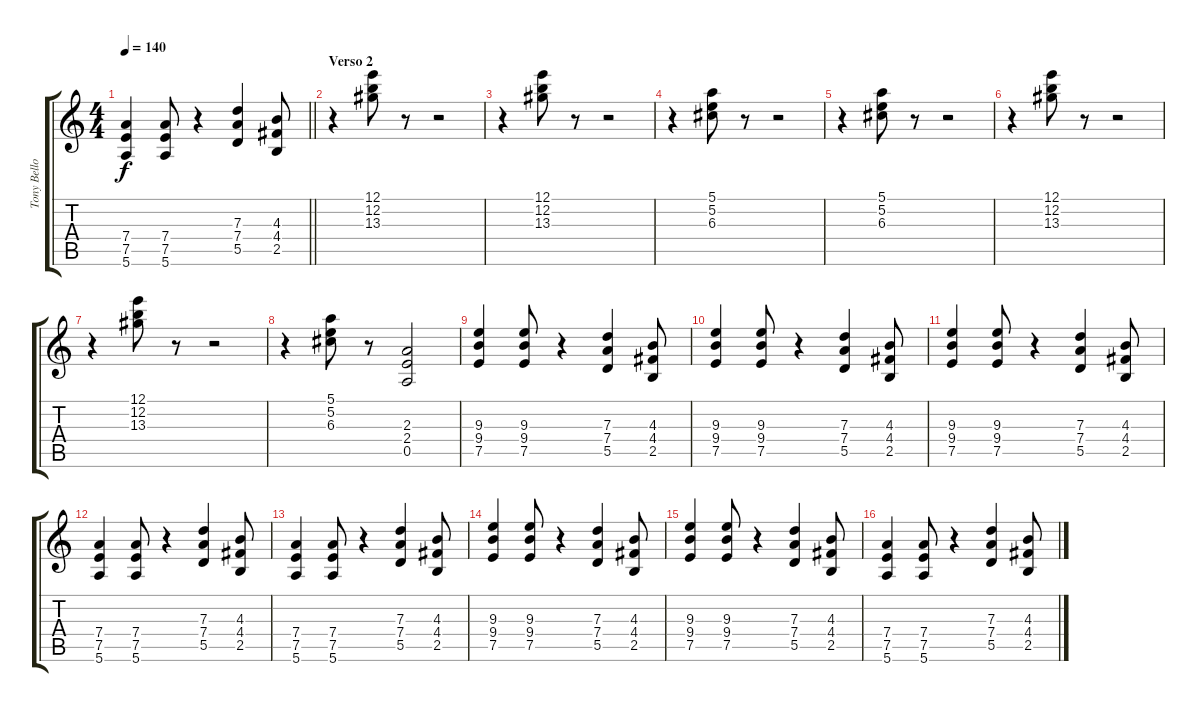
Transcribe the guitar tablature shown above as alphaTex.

\track ("Tony Bellotto" "Tony Bello") {instrument distortionguitar}
\staff {score tabs}
\tuning (E4 B3 G3 D3 A2 E2) {hide}
\ts (4 4)
\tempo 140
\clef g2
\barLineRight lightlight
\ks c
(7.4 7.5 5.6).4{dy f} (7.4 7.5 5.6).8 r.4 (7.3 7.4 5.5).4 (4.3 4.4 2.5).8 |
\section ("" "Verso 2")
r.4{volume 16 instrument electricguitarclean} (12.1 12.2 13.3).8 r.8 r.2 |
r.4 (12.1 12.2 13.3).8 r.8 r.2 |
r.4 (5.1 5.2 6.3).8 r.8 r.2 |
r.4 (5.1 5.2 6.3).8 r.8 r.2 |
r.4 (12.1 12.2 13.3).8 r.8 r.2 |
r.4 (12.1 12.2 13.3).8 r.8 r.2 |
r.4 (5.1 5.2 6.3).8 r.8 (2.3 2.4 0.5).2 |
(9.3 9.4 7.5).4 (9.3 9.4 7.5).8{volume 11 instrument overdrivenguitar} r.4 (7.3 7.4 5.5).4 (4.3 4.4 2.5).8 |
(9.3 9.4 7.5).4 (9.3 9.4 7.5).8 r.4 (7.3 7.4 5.5).4 (4.3 4.4 2.5).8 |
(9.3 9.4 7.5).4 (9.3 9.4 7.5).8 r.4 (7.3 7.4 5.5).4 (4.3 4.4 2.5).8 |
(7.4 7.5 5.6).4 (7.4 7.5 5.6).8 r.4 (7.3 7.4 5.5).4 (4.3 4.4 2.5).8 |
(7.4 7.5 5.6).4 (7.4 7.5 5.6).8 r.4 (7.3 7.4 5.5).4 (4.3 4.4 2.5).8 |
(9.3 9.4 7.5).4 (9.3 9.4 7.5).8 r.4 (7.3 7.4 5.5).4 (4.3 4.4 2.5).8 |
(9.3 9.4 7.5).4 (9.3 9.4 7.5).8 r.4 (7.3 7.4 5.5).4 (4.3 4.4 2.5).8 |
(7.4 7.5 5.6).4 (7.4 7.5 5.6).8 r.4 (7.3 7.4 5.5).4 (4.3 4.4 2.5).8
